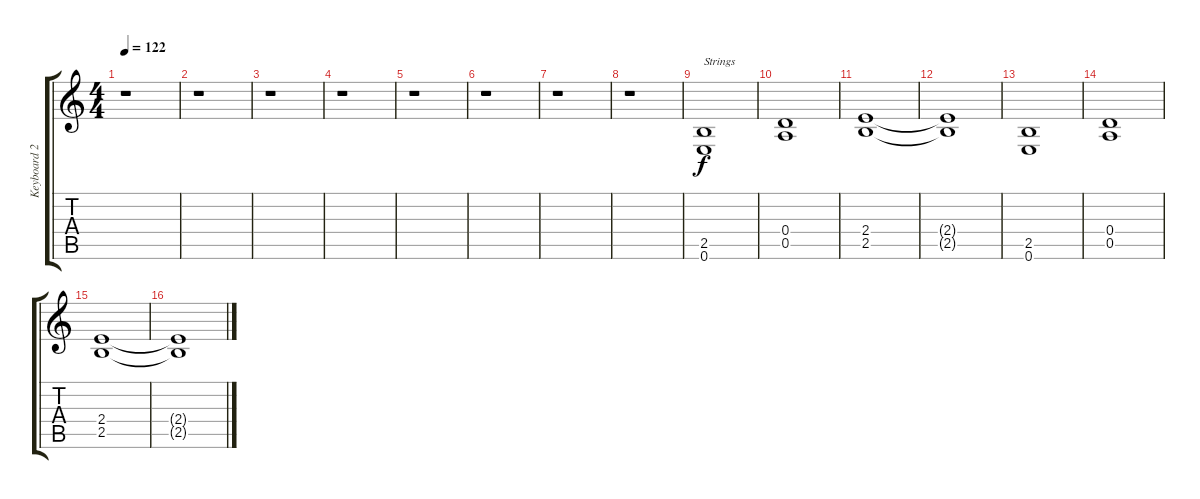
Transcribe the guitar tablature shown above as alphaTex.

\track ("Keyboard 2" "Keyboard 2") {instrument stringensemble1}
\staff {score tabs}
\tuning (E5 B4 G4 D4 A3 E3) {hide}
\ts (4 4)
\tempo 122
\clef g2
\ks c
r.1{dy f instrument stringensemble1} |
r.1 |
r.1 |
r.1 |
r.1 |
r.1 |
r.1 |
r.1 |
(2.5 0.6).1{txt "Strings"} |
(0.4 0.5).1 |
(2.4 2.5).1 |
(2.4{t} 2.5{t}).1 |
(2.5 0.6).1 |
(0.4 0.5).1 |
(2.4 2.5).1 |
(2.4{t} 2.5{t}).1
